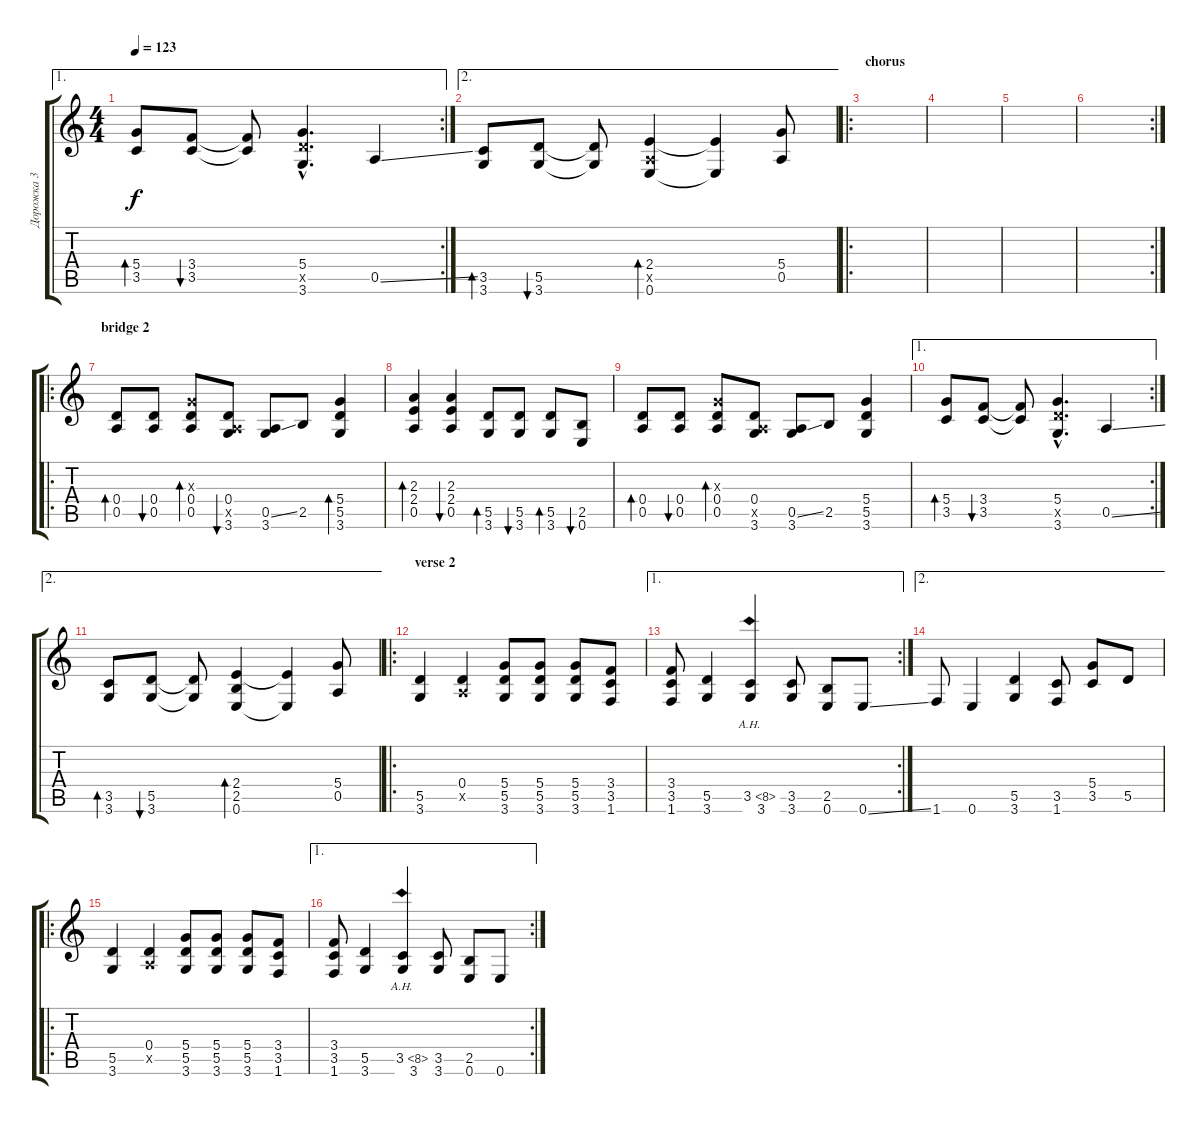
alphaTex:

\track ("Дорожка 3" "Дорожка 3") {instrument distortionguitar}
\staff {score tabs}
\tuning (E4 B3 G3 D3 A2 E2) {hide}
\ae 1
\rc 2
\ts (4 4)
\tempo 123
\clef g2
\ks c
(5.4 3.5).8{bd 240 dy f} (3.4 3.5).8{bu 240} (3.4{t} 3.5{t}).8 (5.4{hac} 5.5{hac x} 3.6{hac}).4{d} 0.5{ss}.4 |
\ae 2
(3.5 3.6).8{bd 240} (5.5 3.6).8{bu 240} (5.5{t} 3.6{t}).8 (2.4 0.5{x} 0.6).4{bd 120} (2.4{t} 0.6{t}).4 (5.4 0.5).8 |
\ro
\section ("" "chorus")
|
|
|
\rc 2
|
\ro
\section ("" "bridge 2")
(0.4 0.5).8{bd 240} (0.4 0.5).8{bu 240} (0.3{x} 0.4 0.5).8{bd 240} (0.4 0.5{x} 3.6).8{bu 120} (0.5{ss} 3.6).8 2.5.8 (5.4 5.5 3.6).4{bd 120} |
(2.3 2.4 0.5).4{bd 120} (2.3 2.4 0.5).4{bu 120} (5.5 3.6).8{bd 240} (5.5 3.6).8{bu 240} (5.5 3.6).8{bd 240} (2.5 0.6).8{bu 240} |
(0.4 0.5).8{bd 240} (0.4 0.5).8{bu 240} (0.3{x} 0.4 0.5).8{bd 240} (0.4 0.5{x} 3.6).8 (0.5{ss} 3.6).8 2.5.8 (5.4 5.5 3.6).4 |
\ae 1
\rc 2
(5.4 3.5).8{bd 240} (3.4 3.5).8{bu 240} (3.4{t} 3.5{t}).8 (5.4{hac} 5.5{hac x} 3.6{hac}).4{d} 0.5{ss}.4 |
\ae 2
(3.5 3.6).8{bd 240} (5.5 3.6).8{bu 240} (5.5{t} 3.6{t}).8 (2.4 2.5 0.6).4{bd 120} (2.4{t} 0.6{t}).4 (5.4 0.5).8 |
\ro
\section ("" "verse 2")
(5.5 3.6).4 (0.4 0.5{x}).4 (5.4 5.5 3.6).8 (5.4 5.5 3.6).8 (5.4 5.5 3.6).8 (3.4 3.5 1.6).8 |
\ae 1
\rc 2
(3.4 3.5 1.6).8 (5.5 3.6).4 (3.5{ah 5} 3.6).4 (3.5 3.6).8 (2.5 0.6).8 0.6{ss}.8 |
\ae 2
1.6.8 0.6.4 (5.5 3.6).4 (3.5 1.6).8 (5.4 3.5).8 5.5.8 |
\ro
(5.5 3.6).4 (0.4 0.5{x}).4 (5.4 5.5 3.6).8 (5.4 5.5 3.6).8 (5.4 5.5 3.6).8 (3.4 3.5 1.6).8 |
\ae 1
\rc 2
(3.4 3.5 1.6).8 (5.5 3.6).4 (3.5{ah 5} 3.6).4 (3.5 3.6).8 (2.5 0.6).8 0.6{ss}.8
